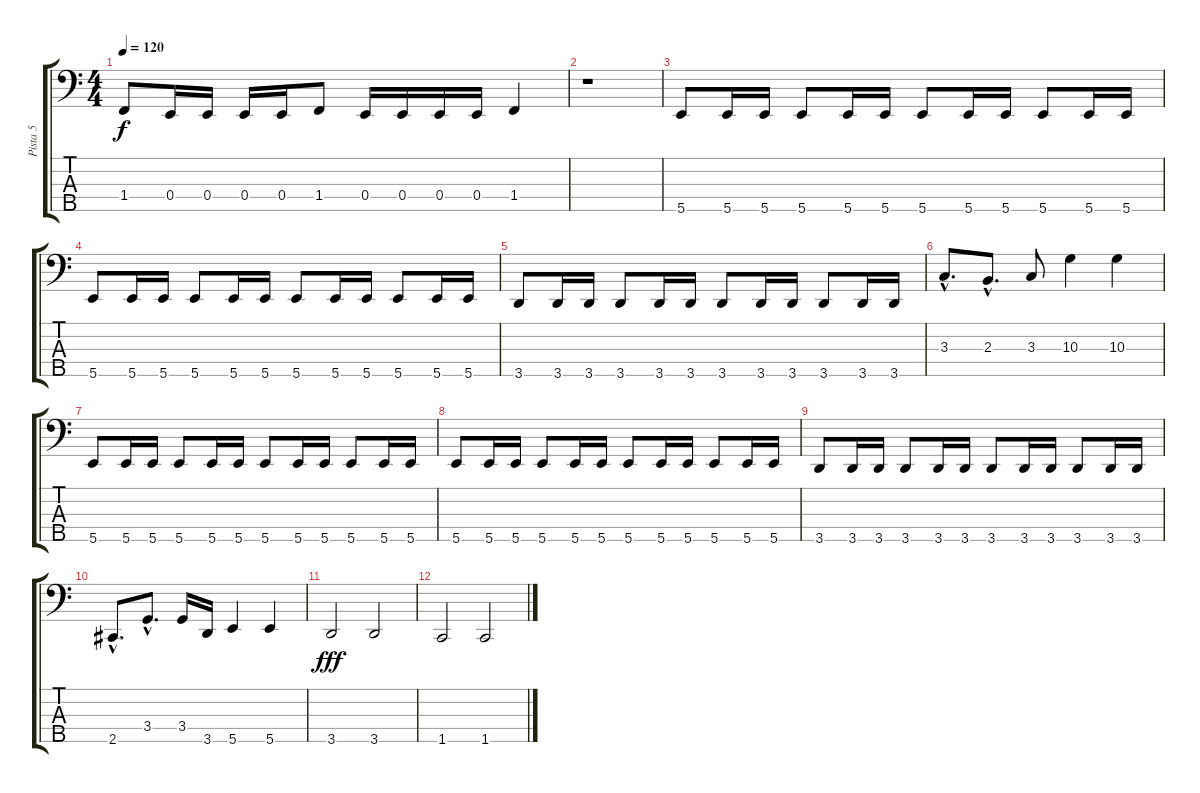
\track ("Pista 5" "Pista 5") {instrument electricbasspick}
\staff {score tabs}
\tuning (G2 D2 A1 E1 B0) {hide}
\ts (4 4)
\tempo 120
\clef f4
\ks c
1.4.8{dy f} 0.4.16 0.4.16 0.4.16 0.4.16 1.4.8 0.4.16 0.4.16 0.4.16 0.4.16 1.4.4 |
r.1 |
5.5.8 5.5.16 5.5.16 5.5.8 5.5.16 5.5.16 5.5.8 5.5.16 5.5.16 5.5.8 5.5.16 5.5.16 |
5.5.8 5.5.16 5.5.16 5.5.8 5.5.16 5.5.16 5.5.8 5.5.16 5.5.16 5.5.8 5.5.16 5.5.16 |
3.5.8 3.5.16 3.5.16 3.5.8 3.5.16 3.5.16 3.5.8 3.5.16 3.5.16 3.5.8 3.5.16 3.5.16 |
3.3{hac}.8{d} 2.3{hac}.8{d} 3.3.8 10.3.4 10.3.4 |
5.5.8 5.5.16 5.5.16 5.5.8 5.5.16 5.5.16 5.5.8 5.5.16 5.5.16 5.5.8 5.5.16 5.5.16 |
5.5.8 5.5.16 5.5.16 5.5.8 5.5.16 5.5.16 5.5.8 5.5.16 5.5.16 5.5.8 5.5.16 5.5.16 |
3.5.8 3.5.16 3.5.16 3.5.8 3.5.16 3.5.16 3.5.8 3.5.16 3.5.16 3.5.8 3.5.16 3.5.16 |
2.5{hac}.8{d} 3.4{hac}.8{d} 3.4.16 3.5.16 5.5.4 5.5.4 |
3.5.2{dy fff} 3.5.2 |
1.5.2 1.5.2
